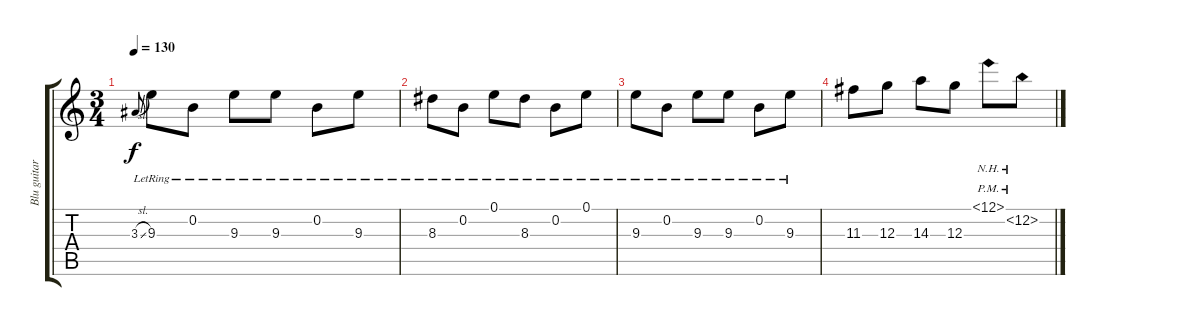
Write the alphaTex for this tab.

\track ("Blu guitar" "Blu guitar") {instrument overdrivenguitar}
\staff {score tabs}
\tuning (E4 B3 G3 D3 A2 E2) {hide}
\ts (3 4)
\tempo 130
\clef g2
\ks c
3.3{sl}.8{gr onbeat dy f} 9.3{lr}.8 0.2{lr}.8 9.3{lr}.8 9.3{lr}.8 0.2{lr}.8 9.3{lr}.8 |
8.3{lr}.8 0.2{lr}.8 0.1{lr}.8 8.3{lr}.8 0.2{lr}.8 0.1{lr}.8 |
9.3{lr}.8 0.2{lr}.8 9.3{lr}.8 9.3{lr}.8 0.2{lr}.8 9.3{lr}.8 |
11.3.8 12.3.8 14.3.8 12.3.8 12.1{nh pm}.8 12.2{nh pm}.8
